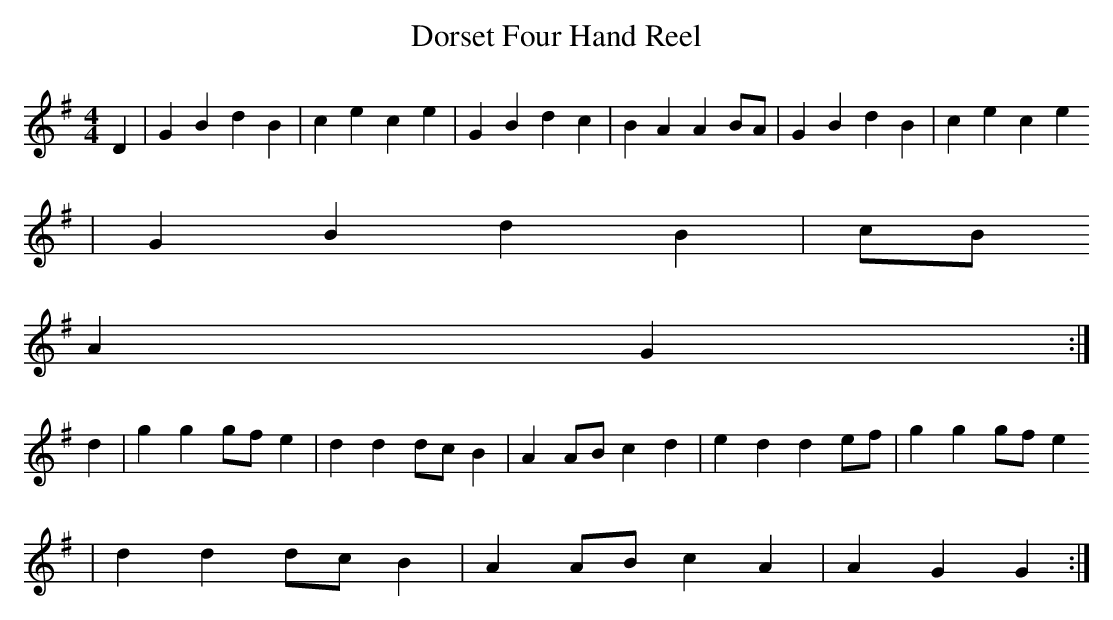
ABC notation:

X:1
T:Dorset Four Hand Reel
M:4/4
L:1/8
K:G
D2| G2B2d2 B2 | c2e2c2e2 | G2B2d2c2 | B2A2A2 BA |  G2B2d2 B2 | c2e2c2e2
| G2B2d2B2 | cB
A2G2 :|
d2 | g2g2 gf e2 | d2d2 dc B2 | A2ABc2d2 | e2d2d2 ef | g2g2 gf e2
| d2d2 dc B2 | A2 AB c2A2 | A2G2G2 :|
